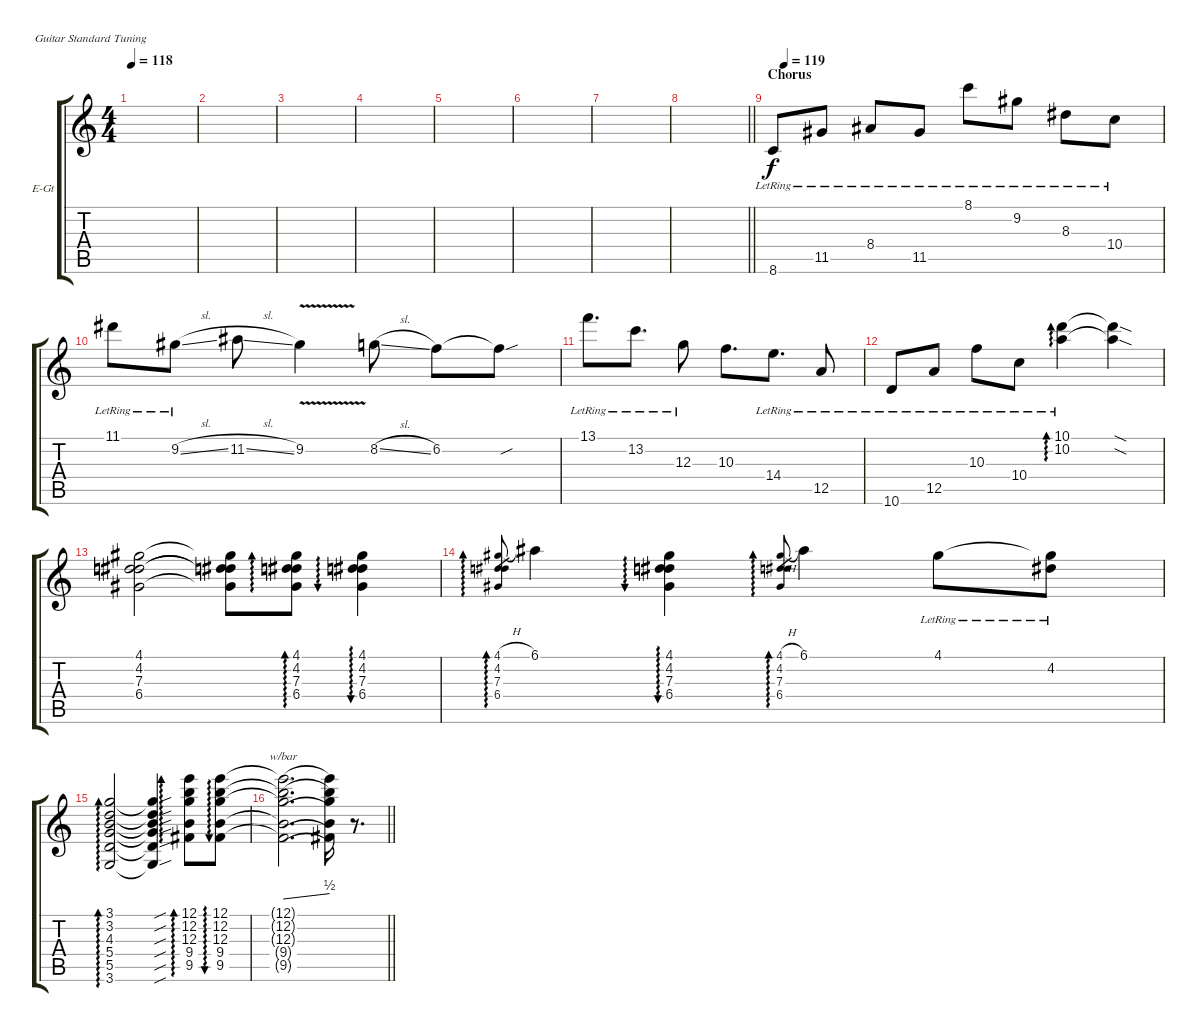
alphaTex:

\bracketExtendMode groupsimilarinstruments
\firstSystemTrackNameOrientation horizontal
\otherSystemsTrackNameOrientation horizontal
\track ("Clean Lead" "E-Gt") {instrument electricguitarclean}
\staff {score tabs}
\tuning (E4 B3 G3 D3 A2 E2)
\ts (4 4)
\tempo 118
\clef g2
\ks c
|
|
|
|
|
|
|
\barLineRight lightlight
|
\section ("" "Chorus")
\tempo (119 0.03125)
8.6{lr}.8 11.5{lr}.8 8.4{lr}.8 11.5{lr}.8 8.1{lr}.8 9.2{lr}.8 8.3{lr}.8 10.4{lr}.8 |
11.1{lr}.8 9.2{sl lr}.8 11.2{sl}.8 9.2{v}.4 8.2{sl}.8 6.2.8 6.2{sou t}.8 |
13.1{lr}.8{d} 13.2{lr}.8{d} 12.3{lr}.8 10.3.8{d} 14.4{lr}.8{d} 12.5{lr}.8 |
10.6{lr}.8 12.5{lr}.8 10.3{lr}.8 10.4{lr}.8 (10.1{lr} 10.2{lr}).4{ad 0} (10.1{sod t} 10.2{sod t}).4 |
(4.1 4.2 7.3 6.4).2 (4.1{t} 4.2{t} 7.3{t} 6.4{t}).8 (4.1 4.2 7.3 6.4).8{ad 60} (4.1 4.2 7.3 6.4).4{au 60} |
(4.1{h} 4.2 6.4 7.3).8{ad 0 gr} 6.1.4 (4.1 4.2 7.3 6.4).4{au 60} (4.1{h} 4.2 6.4 7.3).8{ad 0 gr} 6.1.4 4.1{lr}.8 (4.1{lr t} 4.2{lr}).8 |
(3.1 3.2 4.3 5.4 5.5 3.6).2{ad 60} (3.1{sou t} 3.2{sou t} 4.3{sou t} 5.4{sou t} 5.5{sou t} 3.6{sou t}).4 (12.1 12.2 12.3 9.4 9.5).8{ad 60} (12.1 12.2 12.3 9.4 9.5).8{au 60} |
\barLineRight lightlight
(12.1{t} 12.2{t} 12.3{t} 9.4{t} 9.5{t}).2{d tbe (dive default 0 0 60 2)} (12.1{t} 12.2{t} 12.3{t} 9.4{t} 9.5{t}).16 r.8{d}
